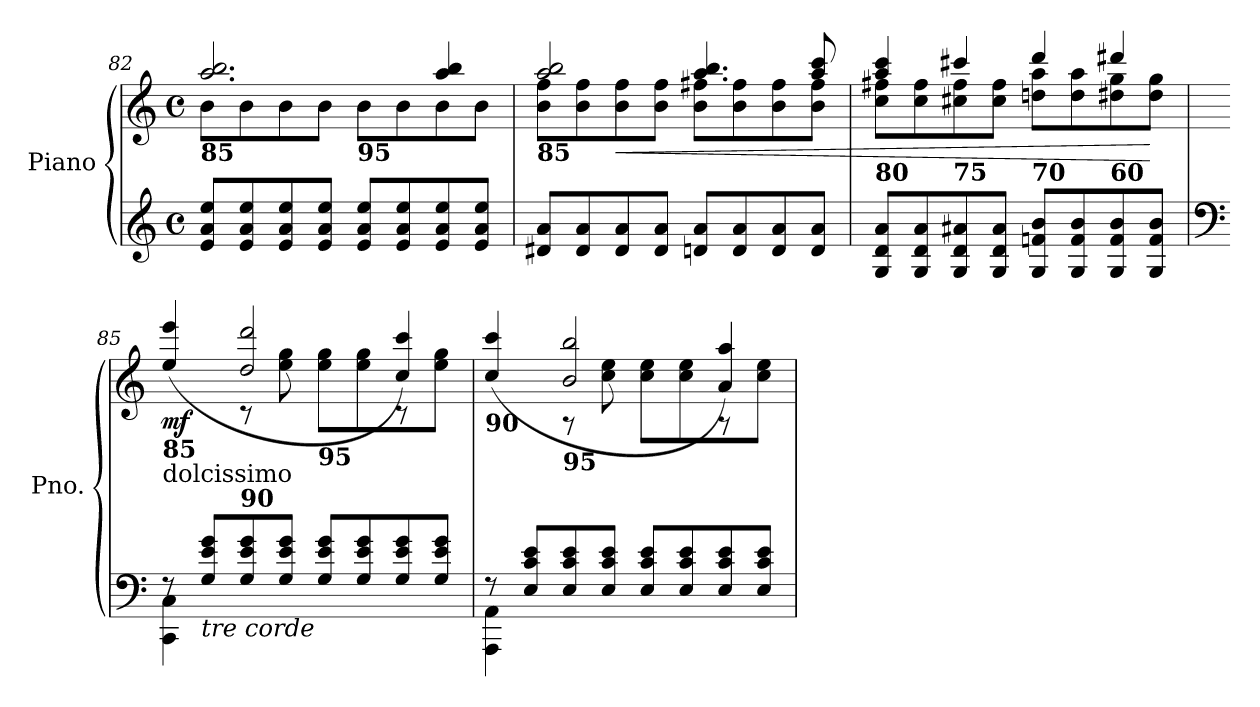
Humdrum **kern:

**kern	**kern	**dynam
*part1	*part1	*part1
*staff2	*staff1	*staff1/2
*I"Piano	*	*
*I'Pno.	*	*
*clefG2	*clefG2	*
*k[]	*k[]	*
*M4/4	*M4/4	*
*met(c)	*met(c)	*
=82	=82	=82
*	*^	*
!	!LO:TX:b:B:t=85	!	!
8e/ 8a/ 8ee/L	8b\L	2.aa/ 2.bb/	.
8e/ 8a/ 8ee/	8b\	.	.
8e/ 8a/ 8ee/	8b\	.	.
8e/ 8a/ 8ee/J	8b\J	.	.
!	!LO:TX:b:B:t=95	!	!
8e/ 8a/ 8ee/L	8b\L	.	.
8e/ 8a/ 8ee/	8b\	.	.
8e/ 8a/ 8ee/	8b\	4aa/ 4bb/	.
8e/ 8a/ 8ee/J	8b\J	.	.
!!LO:LB:g=z	!!
=83	=83	=83	=83
!	!LO:TX:b:B:t=85	!	!
8d#X/ 8a/L	8b\ 8ff\L	2aa/ 2bb/	.
8d#/ 8a/	8b\ 8ff\	.	.
!	!	!	!LO:HP:b
8d#/ 8a/	8b\ 8ff\	.	<
8d#/ 8a/J	8b\ 8ff\J	.	.
8dn/ 8a/L	8b\ 8ff#X\L	4.aa/ 4.bb/	.
8d/ 8a/	8b\ 8ff#\	.	.
8d/ 8a/	8b\ 8ff#\	.	.
8d/ 8a/J	8b\ 8ff#\J	8aa/ 8ccc/	.
=84	=84	=84	=84
!	!LO:TX:b:B:t=80	!	!
8G/ 8d/ 8a/L	8cc\ 8ff#X\L	4aa/ 4ccc/	.
8G/ 8d/ 8a/	8cc\ 8ff#\	.	.
!	!LO:TX:b:B:t=75	!	!
8G/ 8d/ 8a#X/	8cc#X\ 8ff#\	4ccc#X/	.
8G/ 8d/ 8a#/J	8cc#\ 8ff#\J	.	.
!	!LO:TX:b:B:t=70	!	!
8G/ 8fn/ 8b/L	8ddn\ 8aa\L	4ddd/	.
8G/ 8f/ 8b/	8dd\ 8aa\	.	.
!	!LO:TX:b:B:t=60	!	!
8G/ 8f/ 8b/	8dd#X\ 8gg\	4ddd#X/	.
8G/ 8f/ 8b/J	8dd#\ 8gg\J	.	[
=85	=85	=85	=85
*clefF4	*	*	*
*^	*	*	*
!	!	!LO:TX:b:B:t=85	!	!
!	!	!LO:TX:b:t=dolcissimo	!	!
!	!	!	!	!LO:DY:b
8rF	4CC\ 4C\	4rcyy	(>4ee/ 4eee/	mf
!LO:TX:b:i:t=tre corde	!	!	!	!
8G/ 8e/ 8g/L	.	.	.	.
!	!	!LO:TX:b:B:t=90	!	!
8G/ 8e/ 8g/	4ryy	8rc	2dd/ 2ddd/	.
8G/ 8e/ 8g/J	.	8ee\ 8gg\	.	.
!	!	!LO:TX:b:B:t=95	!	!
8G/ 8e/ 8g/L	2ryy	8ee\ 8gg\L	.	.
8G/ 8e/ 8g/	.	8ee\ 8gg\	.	.
8G/ 8e/ 8g/	.	8rc	4cc/ 4ccc/)	.
8G/ 8e/ 8g/J	.	8ee\ 8gg\J	.	.
=86	=86	=86	=86	=86
!	!	!LO:TX:b:B:t=90	!	!
8rF	4AAA\ 4AA\	4rcyy	(>4cc/ 4ccc/	.
8E/ 8c/ 8e/L	.	.	.	.
!	!	!LO:TX:b:B:t=95	!	!
8E/ 8c/ 8e/	4ryy	8rA	2b/ 2bb/	.
8E/ 8c/ 8e/J	.	8cc\ 8ee\	.	.
8E/ 8c/ 8e/L	2ryy	8cc\ 8ee\L	.	.
8E/ 8c/ 8e/	.	8cc\ 8ee\	.	.
8E/ 8c/ 8e/	.	8rA	4a/ 4aa/)	.
8E/ 8c/ 8e/J	.	8cc\ 8ee\J	.	.
*v	*v	*	*	*
*	*v	*v	*
=	=	=
*-	*-	*-
